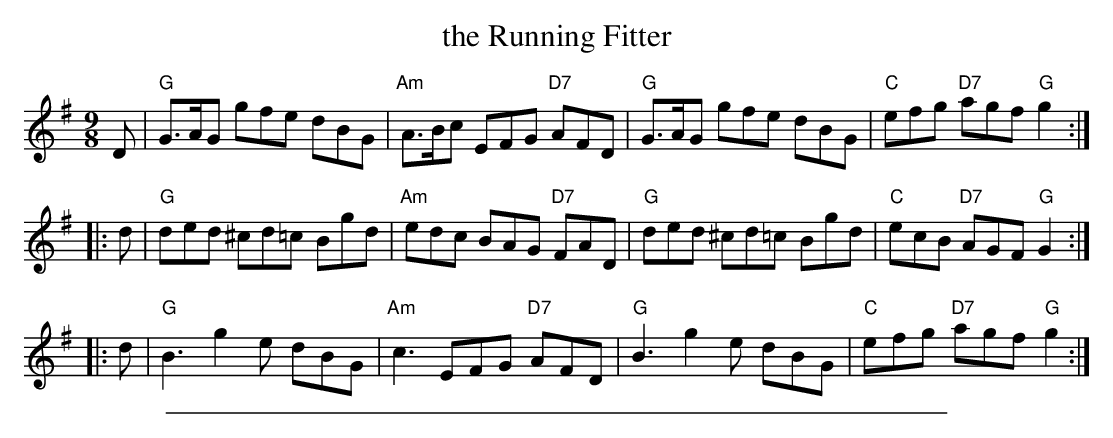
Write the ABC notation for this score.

X:1
T: the Running Fitter
M:9/8
L:1/8
K: G
   D | "G"G>AG gfe  dBG | "Am"A>Bc EFG "D7"AFD | "G"G>AG gfe  dBG | "C"efg "D7"agf "G"g2 :|
|: d | "G"ded ^cd=c Bgd | "Am"edc  BAG "D7"FAD | "G"ded ^cd=c Bgd | "C"ecB "D7"AGF "G"G2 :|
|: d | "G"B3   g2e  dBG | "Am"c3   EFG "D7"AFD | "G"B3   g2e  dBG | "C"efg "D7"agf "G"g2 :|
